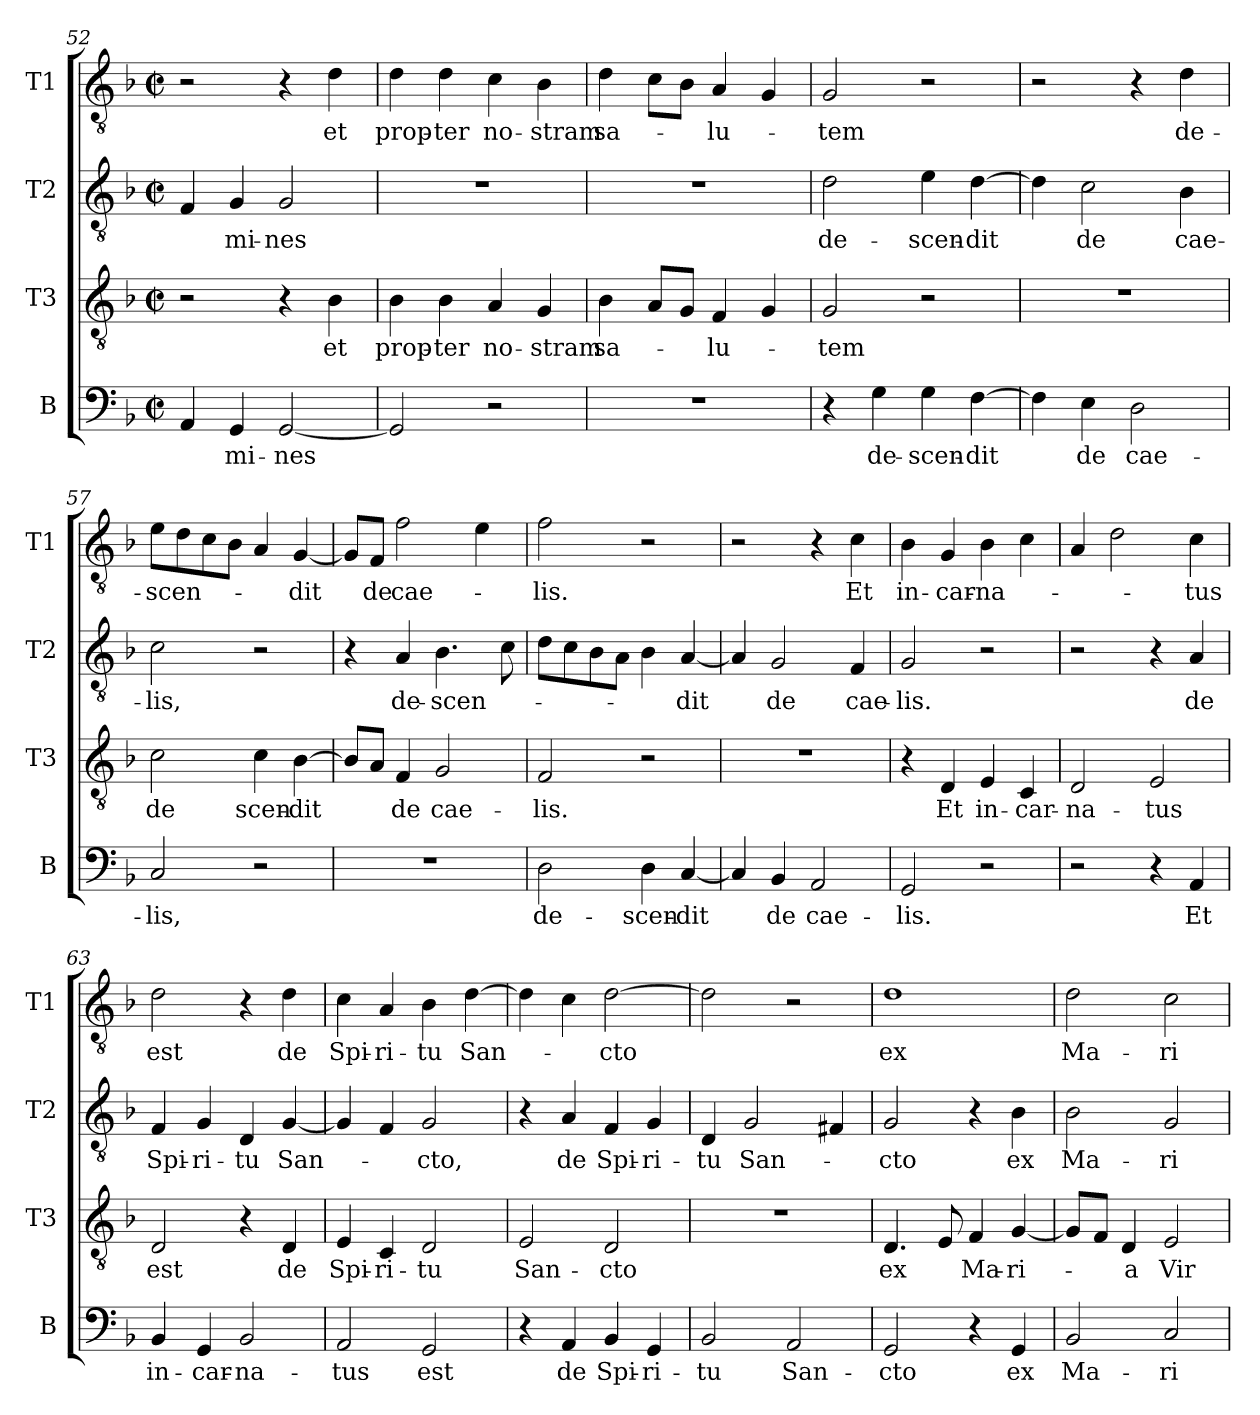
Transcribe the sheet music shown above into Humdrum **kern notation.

**kern	**text	**kern	**text	**kern	**text	**kern	**text
*part4	*part4	*part3	*part3	*part2	*part2	*part1	*part1
*staff4	*staff4	*staff3	*staff3	*staff2	*staff2	*staff1	*staff1
*I"B	*	*I"T3	*	*I"T2	*	*I"T1	*
*I'B	*	*I'T3	*	*I'T2	*	*I'T1	*
*clefF4	*	*clefGv2	*	*clefGv2	*	*clefGv2	*
*k[b-]	*	*k[b-]	*	*k[b-]	*	*k[b-]	*
*M2/2	*	*M2/2	*	*M2/2	*	*M2/2	*
*met(c|)	*	*met(c|)	*	*met(c|)	*	*met(c|)	*
=52	=52	=52	=52	=52	=52	=52	=52
4AA/	.	2r	.	4F/	.	2r	.
!	!LO:LY:b	!	!	!	!LO:LY:b	!	!
4GG/	-mi-	.	.	4G/	-mi-	.	.
!	!LO:LY:b	!	!	!	!LO:LY:b	!	!
[2GG/	-nes	4r	.	2G/	-nes	4r	.
!	!	!	!LO:LY:b	!	!	!	!LO:LY:b
.	.	4B-\	et	.	.	4d\	et
=53	=53	=53	=53	=53	=53	=53	=53
!	!	!	!LO:LY:b	!	!	!	!LO:LY:b
2GG/]	.	4B-\	prop-	1r	.	4d\	prop-
!	!	!	!LO:LY:b	!	!	!	!LO:LY:b
.	.	4B-\	-ter	.	.	4d\	-ter
!	!	!	!LO:LY:b	!	!	!	!LO:LY:b
2r	.	4A/	no-	.	.	4c\	no-
!	!	!	!LO:LY:b	!	!	!	!LO:LY:b
.	.	4G/	-stram	.	.	4B-\	-stram
=54	=54	=54	=54	=54	=54	=54	=54
!	!	!	!LO:LY:b	!	!	!	!LO:LY:b
1r	.	4B-\	sa-	1r	.	4d\	sa-
.	.	8A/L	.	.	.	8c\L	.
.	.	8G/J	.	.	.	8B-\J	.
!	!	!	!LO:LY:b	!	!	!	!LO:LY:b
.	.	4F/	-lu-	.	.	4A/	-lu-
.	.	4G/	.	.	.	4G/	.
!!LO:PB:g=z
=55	=55	=55	=55	=55	=55	=55	=55
!	!	!	!LO:LY:b	!	!LO:LY:b	!	!LO:LY:b
4r	.	2G/	-tem	2d\	de-	2G/	-tem
!	!LO:LY:b	!	!	!	!	!	!
4G\	de-	.	.	.	.	.	.
!	!LO:LY:b	!	!	!	!LO:LY:b	!	!
4G\	-scen-	2r	.	4e\	-scen-	2r	.
!	!LO:LY:b	!	!	!	!LO:LY:b	!	!
[4F\	-dit	.	.	[4d\	-dit	.	.
=56	=56	=56	=56	=56	=56	=56	=56
4F\]	.	1r	.	4d\]	.	2r	.
!	!LO:LY:b	!	!	!	!LO:LY:b	!	!
4E\	de	.	.	2c\	de	.	.
!	!LO:LY:b	!	!	!	!	!	!
2D\	cae-	.	.	.	.	4r	.
!	!	!	!	!	!LO:LY:b	!	!LO:LY:b
.	.	.	.	4B-\	cae-	4d\	de-
=57	=57	=57	=57	=57	=57	=57	=57
!	!LO:LY:b	!	!LO:LY:b	!	!LO:LY:b	!	!LO:LY:b
2C/	-lis,	2c\	de	2c\	-lis,	8e\L	-scen-
.	.	.	.	.	.	8d\	.
.	.	.	.	.	.	8c\	.
.	.	.	.	.	.	8B-\J	.
!	!	!	!LO:LY:b	!	!	!	!
2r	.	4c\	scen-	2r	.	4A/	.
!	!	!	!LO:LY:b	!	!	!	!LO:LY:b
.	.	[4B-\	-dit	.	.	[4G/	-dit
=58	=58	=58	=58	=58	=58	=58	=58
1r	.	8B-/L]	.	4r	.	8G/L]	.
!	!	!	!	!	!	!	!LO:LY:b
.	.	8A/J	.	.	.	8F/J	de
!	!	!	!LO:LY:b	!	!LO:LY:b	!	!LO:LY:b
.	.	4F/	de	4A/	de-	2f\	cae-
!	!	!	!LO:LY:b	!	!LO:LY:b	!	!
.	.	2G/	cae-	4.B-\	-scen-	.	.
.	.	.	.	.	.	4e\	.
.	.	.	.	8c\	.	.	.
=59	=59	=59	=59	=59	=59	=59	=59
!	!LO:LY:b	!	!LO:LY:b	!	!	!	!LO:LY:b
2D\	de-	2F/	-lis.	8d\L	.	2f\	-lis.
.	.	.	.	8c\	.	.	.
.	.	.	.	8B-\	.	.	.
.	.	.	.	8A\J	.	.	.
!	!LO:LY:b	!	!	!	!	!	!
4D\	-scen-	2r	.	4B-\	.	2r	.
!	!LO:LY:b	!	!	!	!LO:LY:b	!	!
[4C/	-dit	.	.	[4A/	-dit	.	.
!!LO:LB:g=z
=60	=60	=60	=60	=60	=60	=60	=60
4C/]	.	1r	.	4A/]	.	2r	.
!	!LO:LY:b	!	!	!	!LO:LY:b	!	!
4BB-/	de	.	.	2G/	de	.	.
!	!LO:LY:b	!	!	!	!	!	!
2AA/	cae-	.	.	.	.	4r	.
!	!	!	!	!	!LO:LY:b	!	!LO:LY:b
.	.	.	.	4F/	cae-	4c\	Et
=61	=61	=61	=61	=61	=61	=61	=61
!	!LO:LY:b	!	!	!	!LO:LY:b	!	!LO:LY:b
2GG/	-lis.	4r	.	2G/	-lis.	4B-\	in-
!	!	!	!LO:LY:b	!	!	!	!LO:LY:b
.	.	4D/	Et	.	.	4G/	-car-
!	!	!	!LO:LY:b	!	!	!	!LO:LY:b
2r	.	4E/	in-	2r	.	4B-\	-na-
!	!	!	!LO:LY:b	!	!	!	!
.	.	4C/	-car-	.	.	4c\	.
=62	=62	=62	=62	=62	=62	=62	=62
!	!	!	!LO:LY:b	!	!	!	!
2r	.	2D/	-na-	2r	.	4A/	.
.	.	.	.	.	.	2d\	.
!	!	!	!LO:LY:b	!	!	!	!
4r	.	2E/	-tus	4r	.	.	.
!	!LO:LY:b	!	!	!	!LO:LY:b	!	!LO:LY:b
4AA/	Et	.	.	4A/	de	4c\	-tus
=63	=63	=63	=63	=63	=63	=63	=63
!	!LO:LY:b	!	!LO:LY:b	!	!LO:LY:b	!	!LO:LY:b
4BB-/	in-	2D/	est	4F/	Spi-	2d\	est
!	!LO:LY:b	!	!	!	!LO:LY:b	!	!
4GG/	-car-	.	.	4G/	-ri-	.	.
!	!LO:LY:b	!	!	!	!LO:LY:b	!	!
2BB-/	-na-	4r	.	4D/	-tu	4r	.
!	!	!	!LO:LY:b	!	!LO:LY:b	!	!LO:LY:b
.	.	4D/	de	[4G/	San-	4d\	de
=64	=64	=64	=64	=64	=64	=64	=64
!	!LO:LY:b	!	!LO:LY:b	!	!	!	!LO:LY:b
2AA/	-tus	4E/	Spi-	4G/]	.	4c\	Spi-
!	!	!	!LO:LY:b	!	!	!	!LO:LY:b
.	.	4C/	-ri-	4F/	.	4A/	-ri-
!	!LO:LY:b	!	!LO:LY:b	!	!LO:LY:b	!	!LO:LY:b
2GG/	est	2D/	-tu	2G/	-cto,	4B-\	-tu
!	!	!	!	!	!	!	!LO:LY:b
.	.	.	.	.	.	[4d\	San-
!!LO:LB:g=z
=65	=65	=65	=65	=65	=65	=65	=65
!	!	!	!LO:LY:b	!	!	!	!
4r	.	2E/	San-	4r	.	4d\]	.
!	!LO:LY:b	!	!	!	!LO:LY:b	!	!
4AA/	de	.	.	4A/	de	4c\	.
!	!LO:LY:b	!	!LO:LY:b	!	!LO:LY:b	!	!LO:LY:b
4BB-/	Spi-	2D/	-cto	4F/	Spi-	[2d\	-cto
!	!LO:LY:b	!	!	!	!LO:LY:b	!	!
4GG/	-ri-	.	.	4G/	-ri-	.	.
=66	=66	=66	=66	=66	=66	=66	=66
!	!LO:LY:b	!	!	!	!LO:LY:b	!	!
2BB-/	-tu	1r	.	4D/	-tu	2d\]	.
!	!	!	!	!	!LO:LY:b	!	!
.	.	.	.	2G/	San-	.	.
!	!LO:LY:b	!	!	!	!	!	!
2AA/	San-	.	.	.	.	2r	.
.	.	.	.	4F#X/	.	.	.
=67	=67	=67	=67	=67	=67	=67	=67
!	!LO:LY:b	!	!LO:LY:b	!	!LO:LY:b	!	!LO:LY:b
2GG/	-cto	4.D/	ex	2G/	-cto	1d	ex
.	.	8E/	.	.	.	.	.
!	!	!	!LO:LY:b	!	!	!	!
4r	.	4F/	Ma-	4r	.	.	.
!	!LO:LY:b	!	!LO:LY:b	!	!LO:LY:b	!	!
4GG/	ex	[4G/	-ri-	4B-\	ex	.	.
=68	=68	=68	=68	=68	=68	=68	=68
!	!LO:LY:b	!	!	!	!LO:LY:b	!	!LO:LY:b
2BB-/	Ma-	8G/L]	.	2B-\	Ma-	2d\	Ma-
.	.	8F/J	.	.	.	.	.
!	!	!	!LO:LY:b	!	!	!	!
.	.	4D/	-a	.	.	.	.
!	!LO:LY:b	!	!LO:LY:b	!	!LO:LY:b	!	!LO:LY:b
2C/	-ri-	2E/	Vir-	2G/	-ri-	2c\	-ri-
=	=	=	=	=	=	=	=
*-	*-	*-	*-	*-	*-	*-	*-
